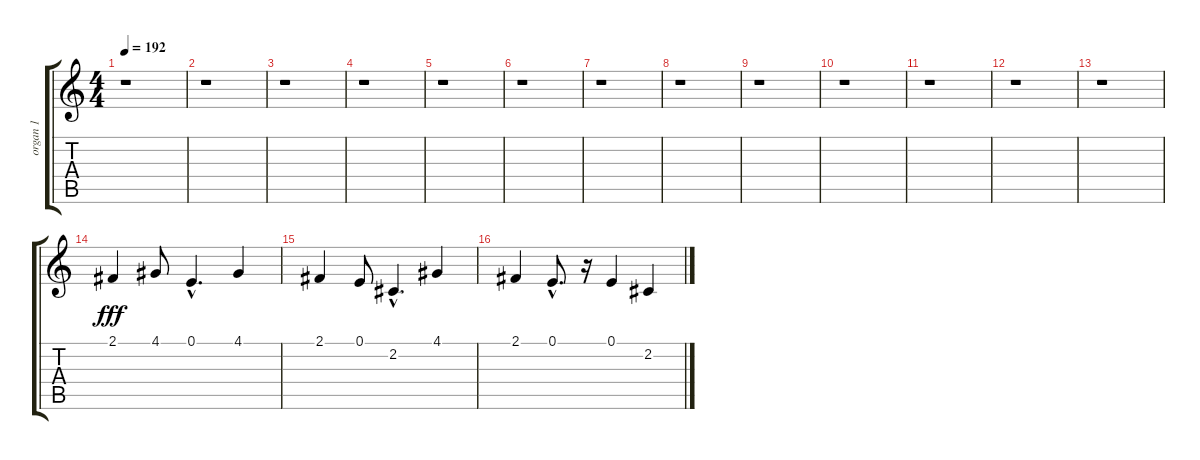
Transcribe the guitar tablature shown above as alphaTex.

\track ("organ 1" "organ 1") {instrument churchorgan}
\staff {score tabs}
\tuning (E4 B3 G3 D3 A2 E2) {hide}
\ts (4 4)
\tempo 192
\clef g2
\ks c
r.1{dy fff} |
r.1 |
r.1 |
r.1 |
r.1 |
r.1 |
r.1 |
r.1 |
r.1 |
r.1 |
r.1 |
r.1 |
r.1 |
2.1.4 4.1.8 0.1{hac}.4{d} 4.1.4 |
2.1.4 0.1.8 2.2{hac}.4{d} 4.1.4 |
2.1.4 0.1{hac}.8{d} r.16 0.1.4 2.2.4
